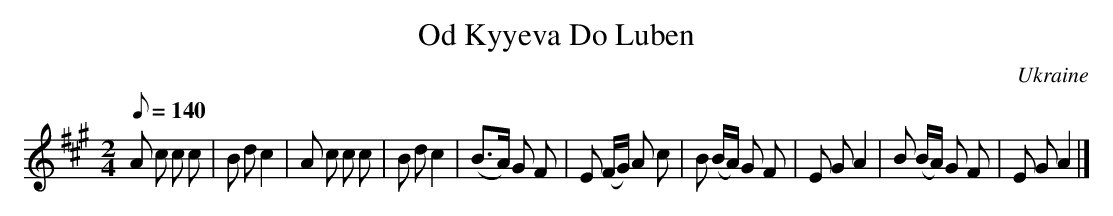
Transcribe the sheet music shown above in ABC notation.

X:1
T:Od Kyyeva Do Luben
L:1/8
M:2/4
O:Ukraine
Q:140
K:A
A c c c | B d c2 | A c c c | B d c2 |\
(B>A) G F | E (F/2G/2) A c | \
B (B/2A/2) G F | E G A2 | \
B (B/2A/2) G F | E G A2 |]
